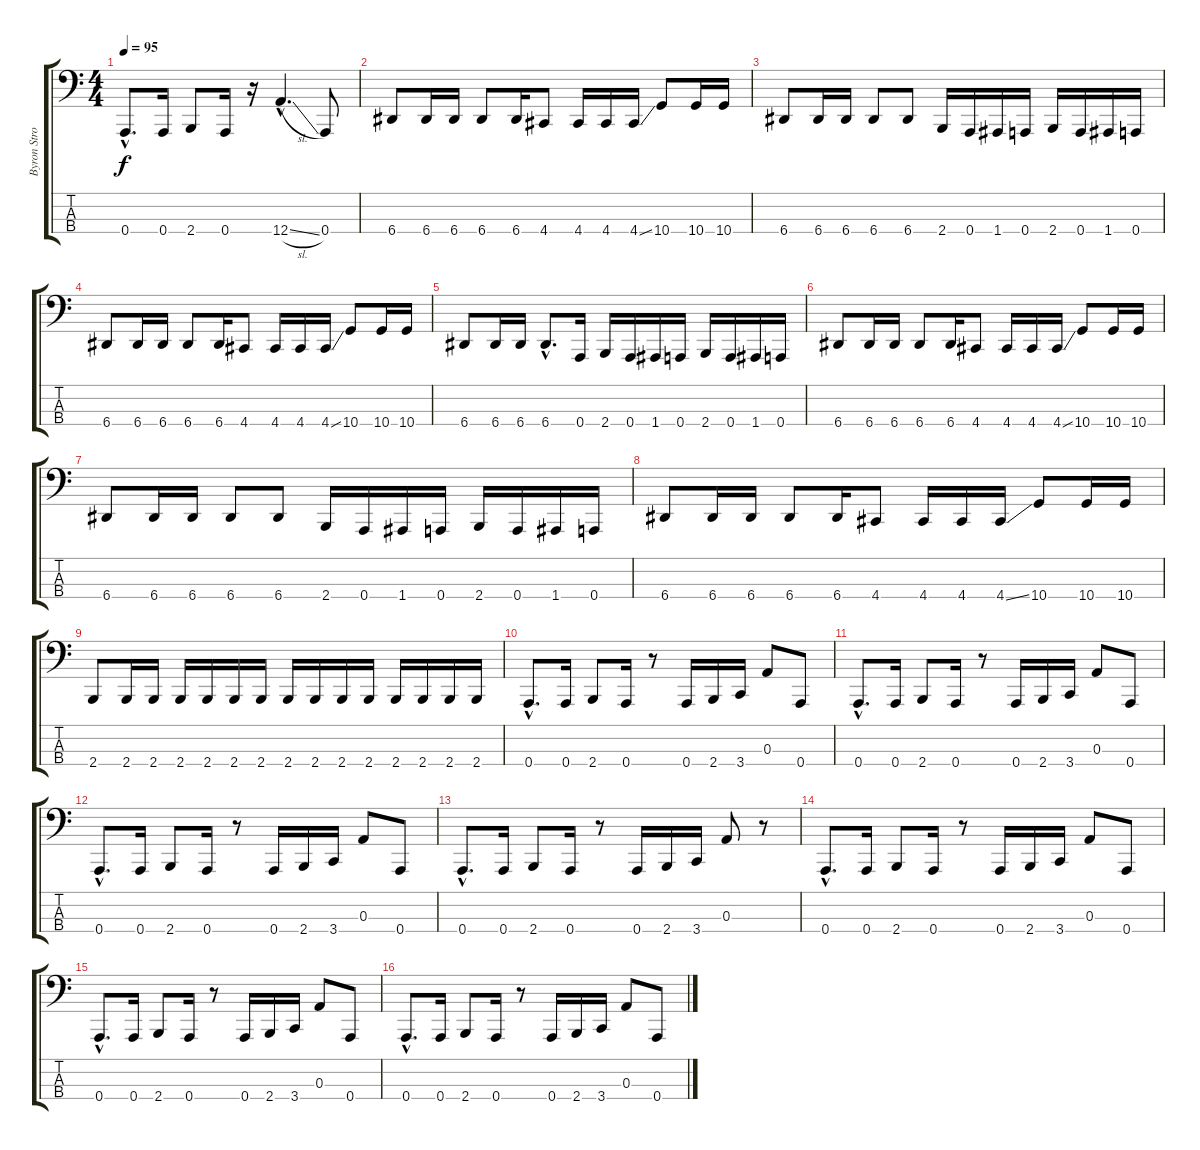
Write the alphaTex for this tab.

\track ("Byron Stroud" "Byron Stro") {instrument electricbasspick}
\staff {score tabs}
\tuning (E2 A1 A1 A0) {hide}
\ts (4 4)
\tempo 95
\clef f4
\ks c
0.4{hac}.8{d dy f} 0.4.16 2.4.8 0.4.16 r.16 12.4{sl hac}.4{d} 0.4.8 |
6.4.8 6.4.16 6.4.16 6.4.8 6.4.16 4.4.8 4.4.16 4.4.16 4.4{ss}.16 10.4.8 10.4.16 10.4.16 |
6.4.8 6.4.16 6.4.16 6.4.8 6.4.8 2.4.16 0.4.16 1.4.16 0.4.16 2.4.16 0.4.16 1.4.16 0.4.16 |
6.4.8 6.4.16 6.4.16 6.4.8 6.4.16 4.4.8 4.4.16 4.4.16 4.4{ss}.16 10.4.8 10.4.16 10.4.16 |
6.4.8 6.4.16 6.4.16 6.4{hac}.8{d} 0.4.16 2.4.16 0.4.16 1.4.16 0.4.16 2.4.16 0.4.16 1.4.16 0.4.16 |
6.4.8 6.4.16 6.4.16 6.4.8 6.4.16 4.4.8 4.4.16 4.4.16 4.4{ss}.16 10.4.8 10.4.16 10.4.16 |
6.4.8 6.4.16 6.4.16 6.4.8 6.4.8 2.4.16 0.4.16 1.4.16 0.4.16 2.4.16 0.4.16 1.4.16 0.4.16 |
6.4.8 6.4.16 6.4.16 6.4.8 6.4.16 4.4.8 4.4.16 4.4.16 4.4{ss}.16 10.4.8 10.4.16 10.4.16 |
2.4.8 2.4.16 2.4.16 2.4.16 2.4.16 2.4.16 2.4.16 2.4.16 2.4.16 2.4.16 2.4.16 2.4.16 2.4.16 2.4.16 2.4.16 |
0.4{hac}.8{d} 0.4.16 2.4.8 0.4.16 r.8 0.4.16 2.4.16 3.4.16 0.3.8 0.4.8 |
0.4{hac}.8{d} 0.4.16 2.4.8 0.4.16 r.8 0.4.16 2.4.16 3.4.16 0.3.8 0.4.8 |
0.4{hac}.8{d} 0.4.16 2.4.8 0.4.16 r.8 0.4.16 2.4.16 3.4.16 0.3.8 0.4.8 |
0.4{hac}.8{d} 0.4.16 2.4.8 0.4.16 r.8 0.4.16 2.4.16 3.4.16 0.3.8 r.8 |
0.4{hac}.8{d} 0.4.16 2.4.8 0.4.16 r.8 0.4.16 2.4.16 3.4.16 0.3.8 0.4.8 |
0.4{hac}.8{d} 0.4.16 2.4.8 0.4.16 r.8 0.4.16 2.4.16 3.4.16 0.3.8 0.4.8 |
0.4{hac}.8{d} 0.4.16 2.4.8 0.4.16 r.8 0.4.16 2.4.16 3.4.16 0.3.8 0.4.8
